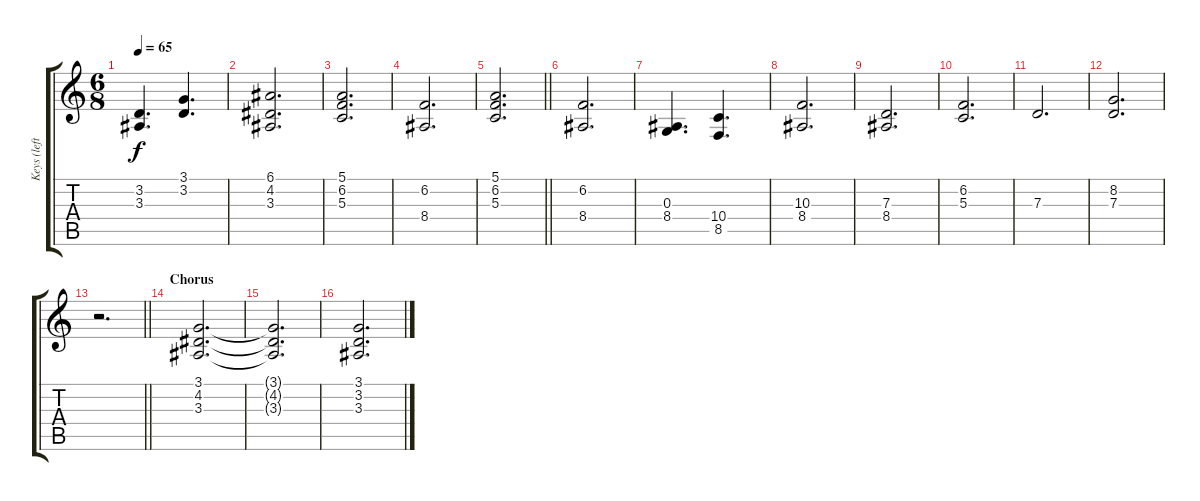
\track ("Keys (left hand)" "Keys (left") {instrument stringensemble1}
\staff {score tabs}
\tuning (E4 B3 G3 D3 A2 E2) {hide}
\ts (6 8)
\tempo 65
\clef g2
\ks c
(3.2 3.3).4{d dy f} (3.1 3.2).4{d} |
(6.1 4.2 3.3).2{d} |
(5.1 6.2 5.3).2{d} |
(6.2 8.4).2{d} |
\barLineRight lightlight
(5.1 6.2 5.3).2{d} |
\section ("" "")
(6.2 8.4).2{d} |
(0.3 8.4).4{d} (10.4 8.5).4{d} |
(10.3 8.4).2{d} |
(7.3 8.4).2{d} |
(6.2 5.3).2{d} |
7.3.2{d} |
(8.2 7.3).2{d} |
\barLineRight lightlight
r.2{d} |
\section ("" "Chorus")
(3.1 4.2 3.3).2{d} |
(3.1{t} 4.2{t} 3.3{t}).2{d} |
(3.1 3.2 3.3).2{d}
